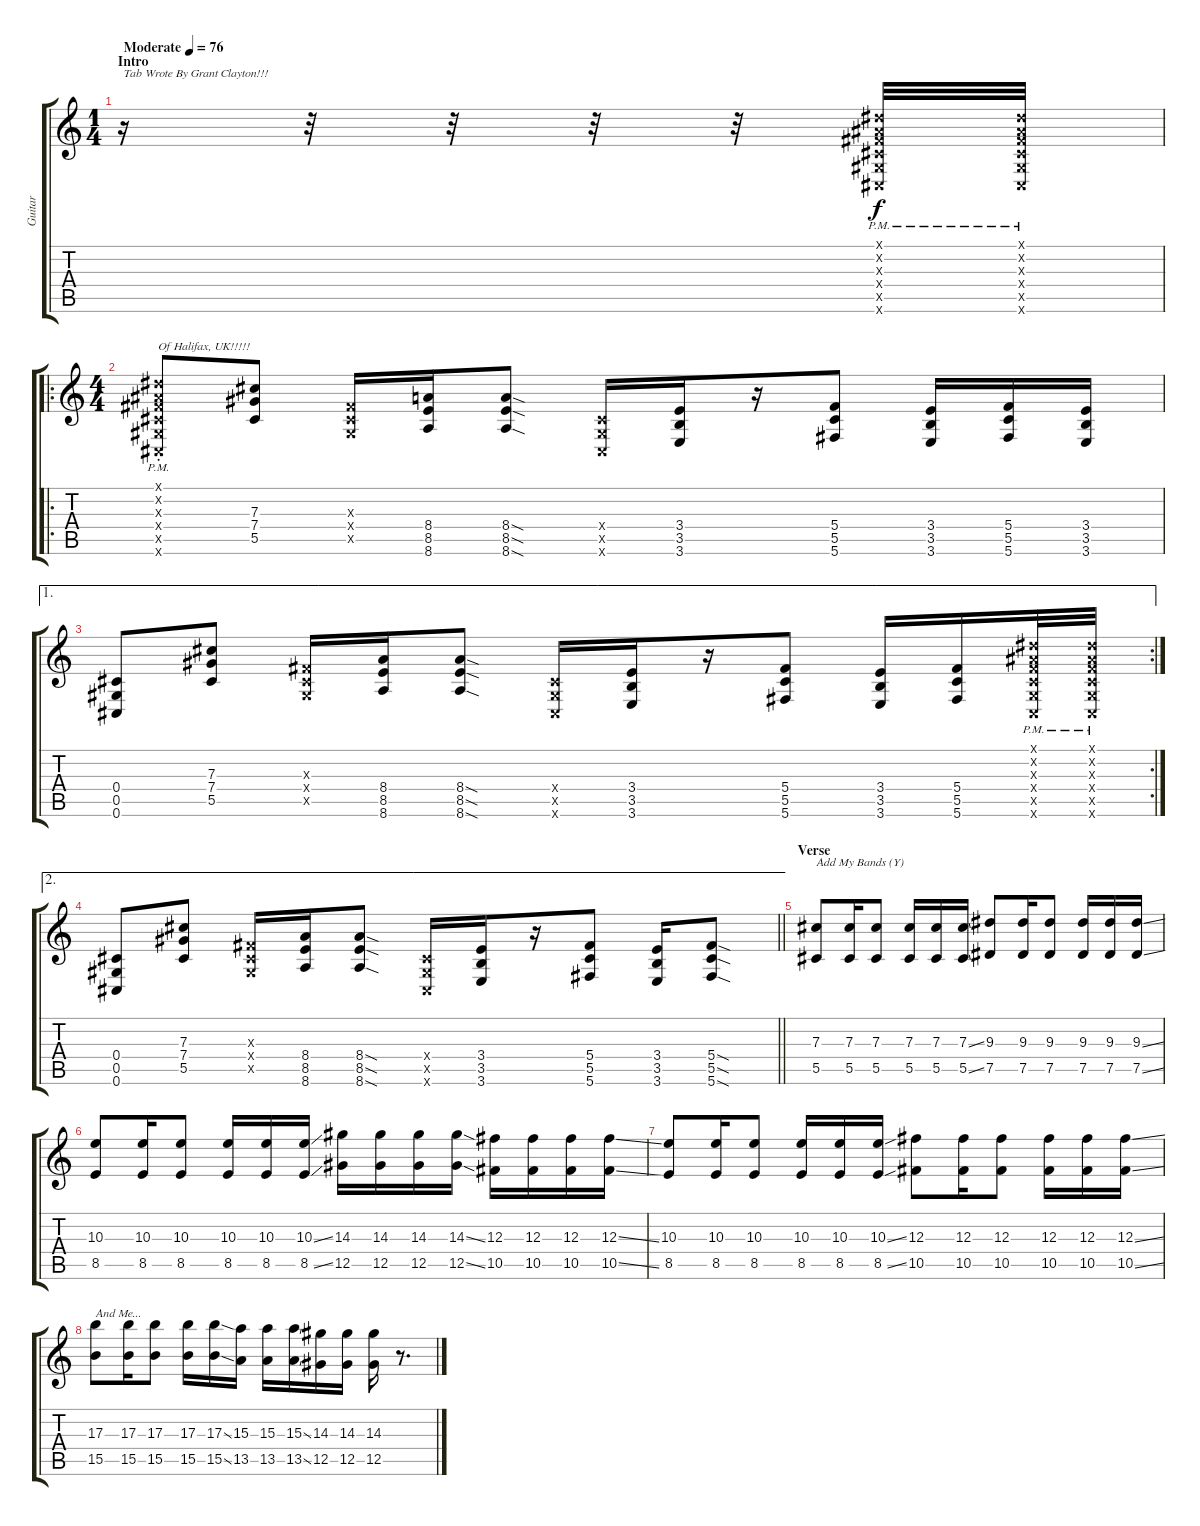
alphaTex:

\track ("Guitar" "Guitar") {instrument distortionguitar}
\staff {score tabs}
\tuning (Eb4 Bb3 Gb3 Db3 Ab2 Db2) {hide}
\ts (1 4)
\section ("" "Intro")
\tempo (76 "Moderate")
\clef g2
\ks c
r.16{txt "Tab Wrote By Grant Clayton!!!" dy f instrument distortionguitar} r.32 r.32 r.32 r.32 (0.1{x} 0.2{x} 0.3{x} 0.4{x} 0.5{pm x} 0.6{pm x}).32 (0.1{x} 0.2{x} 0.3{x} 0.4{x} 0.5{pm x} 0.6{pm x}).32 |
\ro
\ts (4 4)
(0.1{x} 0.2{x} 0.3{x} 0.4{x} 0.5{pm st x} 0.6{pm st x}).8{txt "Of Halifax, UK!!!!!"} (7.3 7.4 5.5).8 (0.3{x} 0.4{x} 0.5{x}).16 (8.4 8.5 8.6).16 (8.4{sod} 8.5{sod} 8.6{sod}).8 (0.4{x} 0.5{x} 0.6{x}).16 (3.4 3.5 3.6).16 r.16 (5.4 5.5 5.6).8 (3.4 3.5 3.6).16 (5.4 5.5 5.6).16 (3.4 3.5 3.6).16 |
\ae 1
\rc 2
(0.4 0.5 0.6).8 (7.3 7.4 5.5).8 (0.3{x} 0.4{x} 0.5{x}).16 (8.4 8.5 8.6).16 (8.4{sod} 8.5{sod} 8.6{sod}).8 (0.4{x} 0.5{x} 0.6{x}).16 (3.4 3.5 3.6).16 r.16 (5.4 5.5 5.6).8 (3.4 3.5 3.6).16 (5.4 5.5 5.6).16 (0.1{x} 0.2{x} 0.3{x} 0.4{x} 0.5{pm x} 0.6{x}).32 (0.1{x} 0.2{x} 0.3{x} 0.4{x} 0.5{pm x} 0.6{pm x}).32 |
\ae 2
\barLineRight lightlight
(0.4 0.5 0.6).8 (7.3 7.4 5.5).8 (0.3{x} 0.4{x} 0.5{x}).16 (8.4 8.5 8.6).16 (8.4{sod} 8.5{sod} 8.6{sod}).8 (0.4{x} 0.5{x} 0.6{x}).16 (3.4 3.5 3.6).16 r.16 (5.4 5.5 5.6).8 (3.4 3.5 3.6).16 (5.4{sod} 5.5{sod} 5.6{sod}).8 |
\section ("" "Verse")
(7.3 5.5).8{txt "Add My Bands (Y)"} (7.3 5.5).16 (7.3 5.5).8 (7.3 5.5).16 (7.3 5.5).16 (7.3{ss} 5.5{ss}).16 (9.3 7.5).8 (9.3 7.5).16 (9.3 7.5).8 (9.3 7.5).16 (9.3 7.5).16 (9.3{ss} 7.5{ss}).16 |
(10.3 8.5).8{txt ""} (10.3 8.5).16 (10.3 8.5).8 (10.3 8.5).16 (10.3 8.5).16 (10.3{ss} 8.5{ss}).16 (14.3 12.5).16 (14.3 12.5).16 (14.3 12.5).16 (14.3{ss} 12.5{ss}).16 (12.3 10.5).16 (12.3 10.5).16 (12.3 10.5).16 (12.3{ss} 10.5{ss}).16 |
(10.3 8.5).8{txt ""} (10.3 8.5).16 (10.3 8.5).8 (10.3 8.5).16 (10.3 8.5).16 (10.3{ss} 8.5{ss}).16 (12.3 10.5).8 (12.3 10.5).16 (12.3 10.5).8 (12.3 10.5).16 (12.3 10.5).16 (12.3{ss} 10.5{ss}).16 |
(17.3 15.5).8{txt "And Me..."} (17.3 15.5).16 (17.3 15.5).8 (17.3 15.5).16 (17.3{ss} 15.5{ss}).16 (15.3 13.5).16 (15.3 13.5).16 (15.3{ss} 13.5{ss}).16 (14.3 12.5).16 (14.3 12.5).16 (14.3 12.5).16 r.8{d}
